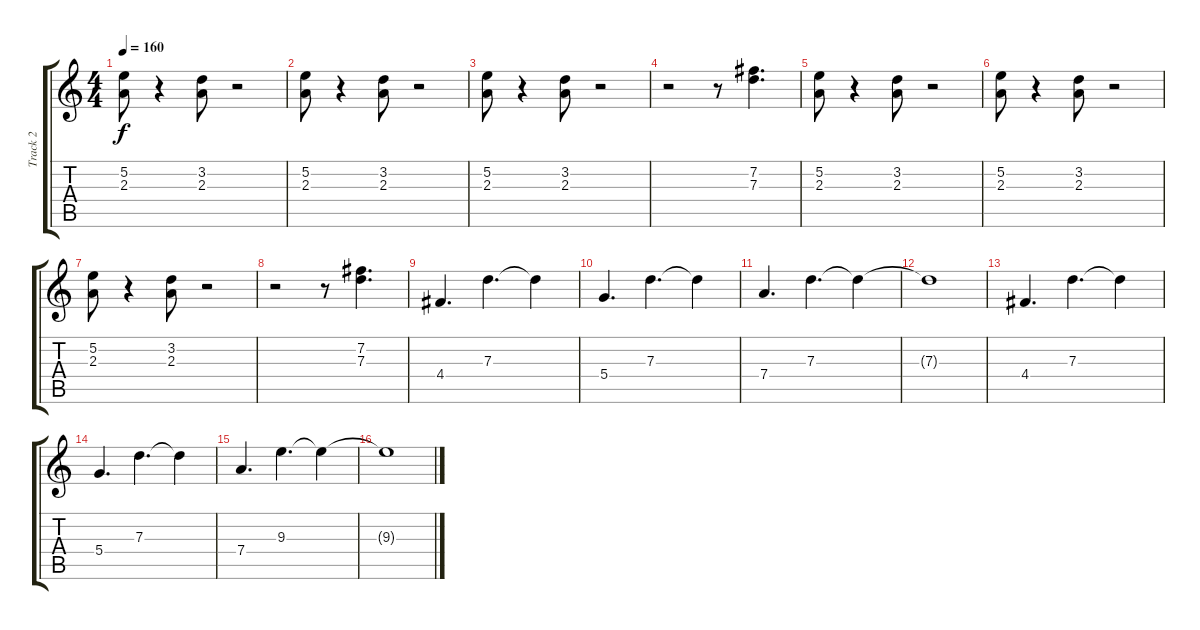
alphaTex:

\track ("Track 2" "Track 2") {instrument overdrivenguitar}
\staff {score tabs}
\tuning (E4 B3 G3 D3 A2 E2) {hide}
\ts (4 4)
\tempo 160
\clef g2
\ks c
(5.2 2.3).8{dy f} r.4 (3.2 2.3).8 r.2 |
(5.2 2.3).8 r.4 (3.2 2.3).8 r.2 |
(5.2 2.3).8 r.4 (3.2 2.3).8 r.2 |
r.2 r.8 (7.2 7.3).4{d} |
(5.2 2.3).8 r.4 (3.2 2.3).8 r.2 |
(5.2 2.3).8 r.4 (3.2 2.3).8 r.2 |
(5.2 2.3).8 r.4 (3.2 2.3).8 r.2 |
r.2 r.8 (7.2 7.3).4{d} |
4.4.4{d instrument electricguitarclean} 7.3.4{d} 7.3{t}.4 |
5.4.4{d} 7.3.4{d} 7.3{t}.4 |
7.4.4{d} 7.3.4{d} 7.3{t}.4 |
7.3{t}.1 |
4.4.4{d instrument electricguitarclean} 7.3.4{d} 7.3{t}.4 |
5.4.4{d} 7.3.4{d} 7.3{t}.4 |
7.4.4{d} 9.3.4{d} 9.3{t}.4 |
9.3{t}.1
